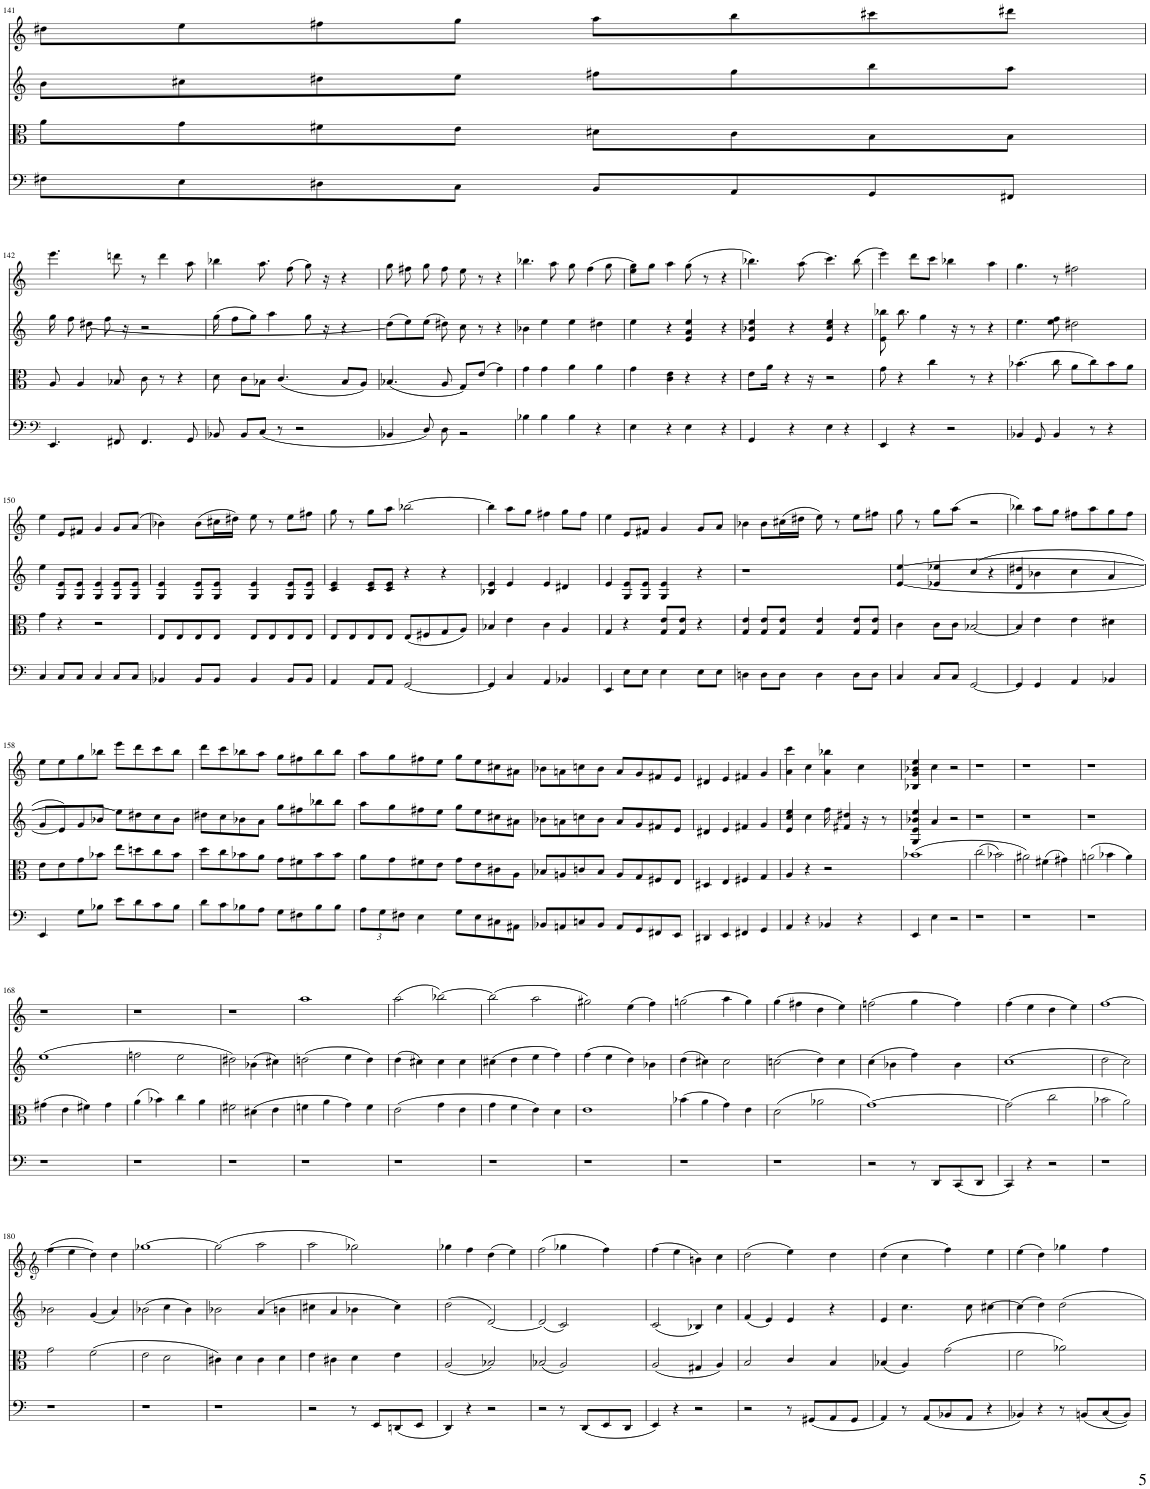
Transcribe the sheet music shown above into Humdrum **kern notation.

**kern	**kern	**kern	**kern
*part4	*part3	*part2	*part1
*staff4	*staff3	*staff2	*staff1
*I"Piano	*I"Piano	*I"Piano	*I"Piano
*I'Pno	*I'Pno	*I'Pno	*I'Pno
!!LO:PB:g=z
*clefF4	*clefC3	*clefG2	*clefG2
*k[]	*k[]	*k[]	*k[]
*M2/2	*M2/2	*M2/2	*M2/2
*met(c|)	*met(c|)	*met(c|)	*met(c|)
=141	=141	=141	=141
8F#X\L	8a\L	8b\L	8dd#X\L
8E\	8g\	8cc#X\	8ee\
8D#X\	8f#X\	8dd#X\	8ff#X\
8C\J	8e\J	8ee\J	8gg\J
8BB/L	8d#X\L	8ff#X\L	8aa\L
8AA/	8c\	8gg\	8bb\
8GG/	8B\	8bb\	8ccc#X\
8FF#X/J	8B\J	8aa\J	8ddd#X\J
!!LO:LB:g=z
=142	=142	=142	=142
*clefF4	*	*	*
*	*	*^	*
4.EE/	8A/	16gg\	8.ryy	4.eee\
.	.	8ff\	.	.
.	4A/	.	.	.
.	.	8ryy	[8dd#X\	.
.	.	8ff\	2ryy	.
8FF#X/	8B-X/	.	.	8dddn\
.	.	16r	.	.
4.FF#/	8c\	2r	.	8r
.	8r	.	.	4ddd\
.	4r	.	.	.
.	.	.	8.ryy	.
8GG/	.	.	.	8aa\
*	*	*v	*v	*
=143	=143	=143	=143
8BB-X/	8d\	(16gg\	4bb-X\
.	.	8ff\L	.
8BB-/L	8c\L	.	.
.	.	8gg\J)	.
(8C/J	8B-X\J	.	8.aa\
.	.	4aa\	.
8r	(4.c/	.	.
.	.	.	(8ff\
2r	.	.	.
.	.	8gg\	8gg\)
.	.	16r	16r
.	8B-/L	4r	4r
.	8A/J)	.	.
=144	=144	=144	=144
*^	*	*	*
4BB-X/	4.ryy	(4.B-X/	(8dd#\L]	8gg\
.	.	.	8ee\)	8ff#X\
8D/)	.	.	(8ee\J	8gg\
2ryy	8D\	8A/	8dd#X\)	8ff#\
.	2r	8G/L)	8cc\	8ee\
.	.	(8e/J	8r	8r
.	.	4g\)	4r	4r
8ryy	.	.	.	.
*v	*v	*	*	*
=145	=145	=145	=145
4B-X\	4g\	4b-X\	4.bb-X\
4B-\	4g\	4ee\	.
.	.	.	8aa\
4B-\	4a\	4ee\	8gg\
.	.	.	(4ff\
4r	4a\	4dd#X\	.
.	.	.	8gg\
=146	=146	=146	=146
4E\	4g\	4ee\	8ee\ 8gg\L)
.	.	.	8gg\J
4r	4c\ 4e\	4r	4aa\
4E\	4r	4e/ 4a/ 4ee/	(8gg\
.	.	.	8r
4r	4r	4r	4r
=147	=147	=147	=147
4GG/	8e\L	4e/ 4b-X/ 4ee/	4.bb-X\)
.	16a\Jk	.	.
.	4r	.	.
4r	.	4r	.
.	.	.	(8aa\
.	16r	.	.
4E\	2r	4e/ 4cc/ 4ee/	4.ccc\)
4r	.	4r	.
.	.	.	(8bb-\
=148	=148	=148	=148
4EE/	8g\	8e\ 8bb-X\	4eee\)
.	4r	8.bb-\	.
4r	.	.	8ddd\L
.	.	4gg\	.
.	4cc\	.	8ccc\J
2r	.	.	4bb-X\
.	.	16r	.
.	8r	8r	.
.	4r	4r	4aa\
=149	=149	=149	=149
4BB-X/	(4.b-X\	4.ee\	4.gg\
8GG/	.	.	.
4BB-/	8cc\	8ee\ 8ff\	8r
.	8a\L	2dd#X\	2ff#X\
8r	8cc\)	.	.
4r	8b-\	.	.
.	8a\J	.	.
!!LO:LB:g=z
=150	=150	=150	=150
4C/	4g\	4ee\	4ee\
8C/L	4r	8G/ 8e/L	8e/L
8C/J	.	8G/ 8e/J	8f#X/J
4C/	2r	4G/ 4e/	4g/
8C/L	.	8G/ 8e/L	8g/L
8C/J	.	8G/ 8e/J	(8a/J
=151	=151	=151	=151
4BB-X/	8E/L	4G/ 4e/	4b-X\)
.	8E/	.	.
8BB-/L	8E/	8G/ 8e/L	(8b-\L
8BB-/J	8E/J	8G/ 8e/J	16cc#X\L
.	.	.	16dd#X\JJ)
4BB-/	8E/L	4G/ 4e/	8ee\
.	8E/	.	8r
8BB-/L	8E/	8G/ 8e/L	8ee\L
8BB-/J	8E/J	8G/ 8e/J	8ff#X\J
=152	=152	=152	=152
4AA/	8E/L	4c/ 4e/	8gg\
.	8E/	.	8r
8AA/L	8E/	8c/ 8e/L	8gg\L
8AA/J	8E/J	8c/ 8e/J	8aa\J
[2GG/	(8E/L	4r	[2bb-X\
.	8F#X/	.	.
.	8G/	4r	.
.	8A/J)	.	.
=153	=153	=153	=153
4GG/]	4B-X/	4B-X/ 4e/	4bb-\]
4C/	4e\	4e/	8aa\L
.	.	.	8gg\J
4AA/	4c\	4e/	4ff#X\
4BB-X/	4A/	4d#X/	8gg\L
.	.	.	8ff#\J
=154	=154	=154	=154
4EE/	4G/	4e/	4ee\
8E\L	4r	8G/ 8e/L	8e/L
8E\J	.	8G/ 8e/J	8f#X/J
4E\	8G/ 8e/L	4G/ 4e/	4g/
.	8G/ 8e/J	.	.
8E\L	4r	4r	8g/L
8E\J	.	.	8a/J
=155	=155	=155	=155
4Dn\	4G/ 4e/	1r	4b-X\
8D\L	8G/ 8e/L	.	8b-\L
8D\J	8G/ 8e/J	.	(16cc#X\L
.	.	.	16dd#X\JJ
4D\	4G/ 4e/	.	8ee\)
.	.	.	8r
8D\L	8G/ 8e/L	.	8ee\L
8D\J	8G/ 8e/J	.	8ff#X\J
=156	=156	=156	=156
4C/	4c\	[4e/ [4ee/	8gg\
.	.	.	8r
8C/L	8c\L	4e-X/ 4ee-X/	8gg\L
8C/J	8c\J	.	(8aa\J
[2GG/	[2B-X/	(4cc/	2r
.	.	4r	.
=157	=157	=157	=157
4GG/]	4B-/]	4d/ 4dd#X/	4bb-X\)
4GG/	4e\	4b-X\	8aa\L
.	.	.	8gg\J
4AA/	4e\	4cc\	8ff#X\L
.	.	.	8aa\
4BB-X/	4d#X\	4a/	8gg\
.	.	.	8ff#\J
!!LO:LB:g=z
=158	=158	=158	=158
4EE/	8e\L	8g/L	8ee\L
.	8e\	8e/])	8ee\
8G\L	8g\	8g/	8gg\
8B-X\J	8b-X\J	8b-X/J	8bb-X\J
8e\L	8ee\L	8ee\L]	8eee\L
8d\	8ddn\	8dd#X\	8ddd\
8c\	8cc\	8cc\	8ccc\
8B-\J	8b-\J	8b-\J	8bb-\J
=159	=159	=159	=159
8d\L	8dd\L	8dd#X\L	8ddd\L
8c\	8cc\	8cc\	8ccc\
8B-X\	8b-X\	8b-X\	8bb-X\
8A\J	8a\J	8a\J	8aa\J
8G\L	8g\L	8gg\L	8gg\L
8F#X\	8f#X\	8ff#X\	8ff#X\
8B-\	8b-\	8bb-X\	8bb-\
8B-\J	8b-\J	8bb-\J	8bb-\J
=160	=160	=160	=160
*Xbrackettup	*	*	*
12A\L	8a\L	8aa\L	8aa\L
12G\	.	.	.
.	8g\	8gg\	8gg\
12F#X\J	.	.	.
4E\	8f#X\	8ff#X\	8ff#X\
.	8e\J	8ee\J	8ee\J
8G\L	8g\L	8gg\L	8gg\L
8E\	8e\	8ee\	8ee\
8C#X\	8c#X\	8cc#X\	8cc#X\
8AA#X\J	8A\J	8a#X\J	8a#X\J
=161	=161	=161	=161
8BB-X/L	8B-X/L	8b-X\L	8b-X\L
8AAn/	8An/	8an\	8an\
8Cn/	8cn/	8ccn\	8ccn\
8BB-/J	8B-/J	8b-\J	8b-\J
8AA/L	8A/L	8a/L	8a/L
8GG/	8G/	8g/	8g/
8FF#X/	8F#X/	8f#X/	8f#X/
8EE/J	8E/J	8e/J	8e/J
=162	=162	=162	=162
4DD#X/	4D#X/	4d#X/	4d#X/
4EE/	4E/	4e/	4e/
4FF#X/	4F#X/	4f#X/	4f#X/
4GG/	4G/	4g/	4g/
=163	=163	=163	=163
4AA/	4A/	4e/ 4cc/ 4ee/	4a\ 4ccc\
4r	4r	4cc\	4cc\
4BB-X/	2r	16ff\	4a\ 4bb-X\
.	.	4f#X/ 4dd#X/	.
4r	.	.	4cc\
.	.	16r	.
.	.	8r	.
=164	=164	=164	=164
4EE/	(1b-X	4G/ 4e/ 4b-X/ 4ee/	4B-X/ 4g/ 4b-X/ 4ee/
4E\	.	4a/	4cc\
2r	.	2r	2r
=165	=165	=165	=165
1r	(2cc\	1r	1r
.	2b-X\)	.	.
=166	=166	=166	=166
1r	2a#X\)	1r	1r
.	(4f#X\	.	.
.	4g#X\)	.	.
=167	=167	=167	=167
1r	(2an\	1r	1r
.	4b-X\	.	.
.	4a\)	.	.
!!LO:LB:g=z
=168	=168	=168	=168
1r	(4g#X\	(1ee	1r
.	4e\	.	.
.	4f#X\)	.	.
.	4g#\	.	.
=169	=169	=169	=169
1r	(4a\	2ffn\	1r
.	4b-X\)	.	.
.	4cc\	2ee\	.
.	4a\	.	.
=170	=170	=170	=170
1r	2f#X\	2dd#X\)	1r
.	(4d#X\	(4b-X\	.
.	4e\	4cc#X\)	.
=171	=171	=171	=171
1r	4fn\	(2ddn\	1aa
.	4a\	.	.
.	4g\)	4ee\	.
.	4f\	4dd\)	.
=172	=172	=172	=172
1r	(2e\	(4dd\	(2aa\
.	.	4cc#X\)	.
.	4g\	4cc#\	[2bb-X\)
.	4e\	4cc#\	.
=173	=173	=173	=173
1r	4g\	(4cc#X\	(2bb-\]
.	4f\	4dd\	.
.	4e\)	4ee\	2aa\
.	4d\	4ff\)	.
=174	=174	=174	=174
1r	1e	(4ff\	2gg#X\)
.	.	4ee\	.
.	.	4dd\)	(4ee\
.	.	4b-X\	4ff\)
=175	=175	=175	=175
1r	(4b-X\	(4dd\	(2ggn\
.	4a\	4cc#X\)	.
.	4g\)	2cc#\	4aa\
.	4e\	.	4gg\)
=176	=176	=176	=176
1r	(2d\	(2ccn\	(4gg\
.	.	.	4ff#X\
.	2a-X\	4dd\)	4dd\
.	.	4cc\	4ee\)
=177	=177	=177	=177
2r	[1g)	(4cc\	(2ffn\
.	.	4b-X\	.
8r	.	4ff\)	4gg\
8DD/L	.	.	.
(8CC/	.	4b-\	4ff\)
8DD/J	.	.	.
=178	=178	=178	=178
4CC/)	(2g\]	(1cc	(4ff\
4r	.	.	4ee\
2r	2cc\	.	4dd\
.	.	.	4ee\)
=179	=179	=179	=179
1r	2b-X\	2dd\	[1ff
.	2a\)	2cc\)	.
!!LO:LB:g=z
=180	=180	=180	=180
*	*	*	*clefG1
1r	2g\	2b-X\	(4aa\
.	.	.	4gg\
.	(2f\	(4g/	4ff\])
.	.	4a/)	4ff\
=181	=181	=181	=181
1r	2e\	(2b-X\	[1bb-X
.	2d\	4cc\	.
.	.	4b-\)	.
=182	=182	=182	=182
1r	4c#X\)	2b-X\	(2bb-\]
.	4d\	.	.
.	4c#\	(4a/	2ccc\
.	4d\	4bn\	.
=183	=183	=183	=183
2r	4e\	4cc#X\	2ccc\
.	4c#X\	4a/	.
8r	4d\	4b-X\	2bb-X\)
8EE/L	.	.	.
(8DDn/	4e\	4cc#\)	.
8EE/J	.	.	.
=184	=184	=184	=184
4DD/)	(2A/	(2dd\	4bb-X\
4r	.	.	4aa\
2r	2B-X/)	[2d/)	(4ff\
.	.	.	4gg\)
=185	=185	=185	=185
2r	(2B-X/	(2d/]	(2aa\
8r	2A/)	2c/)	4bb-X\
(8DD/L	.	.	.
8EE/	.	.	4aa\)
8DD/J	.	.	.
=186	=186	=186	=186
4EE/)	(2A/	(2c/	(4aa\
4r	.	.	4gg\
2r	4G#X/	4B-X/)	4ddn\)
.	4A/)	4cc\	4ee\
=187	=187	=187	=187
2r	2B/	(4f/	(2ff\
.	.	4e/)	.
8r	4c/	4e/	4gg\)
(8GG#X/L	.	.	.
8AA/	4B/	4r	4ff\
8GG#/J	.	.	.
=188	=188	=188	=188
4AA/)	(4B-X/	4e/	(4ff\
8r	4A/)	4.cc\	4ee\
(8AA/L	.	.	.
8BB-X/	(2g\	.	4aa\)
8AA/J	.	8cc\	.
4r	.	[4cc#X\	4gg\
=189	=189	=189	=189
4BB-X/)	2f\	(4cc#\]	(4gg\
4r	.	4dd\)	4ff\)
8r	2a-X\)	2dd\	4bb-X\
(8BBn/L	.	.	.
(8C/	.	.	4aa\
8BB/J))	.	.	.
=	=	=	=
*-	*-	*-	*-
